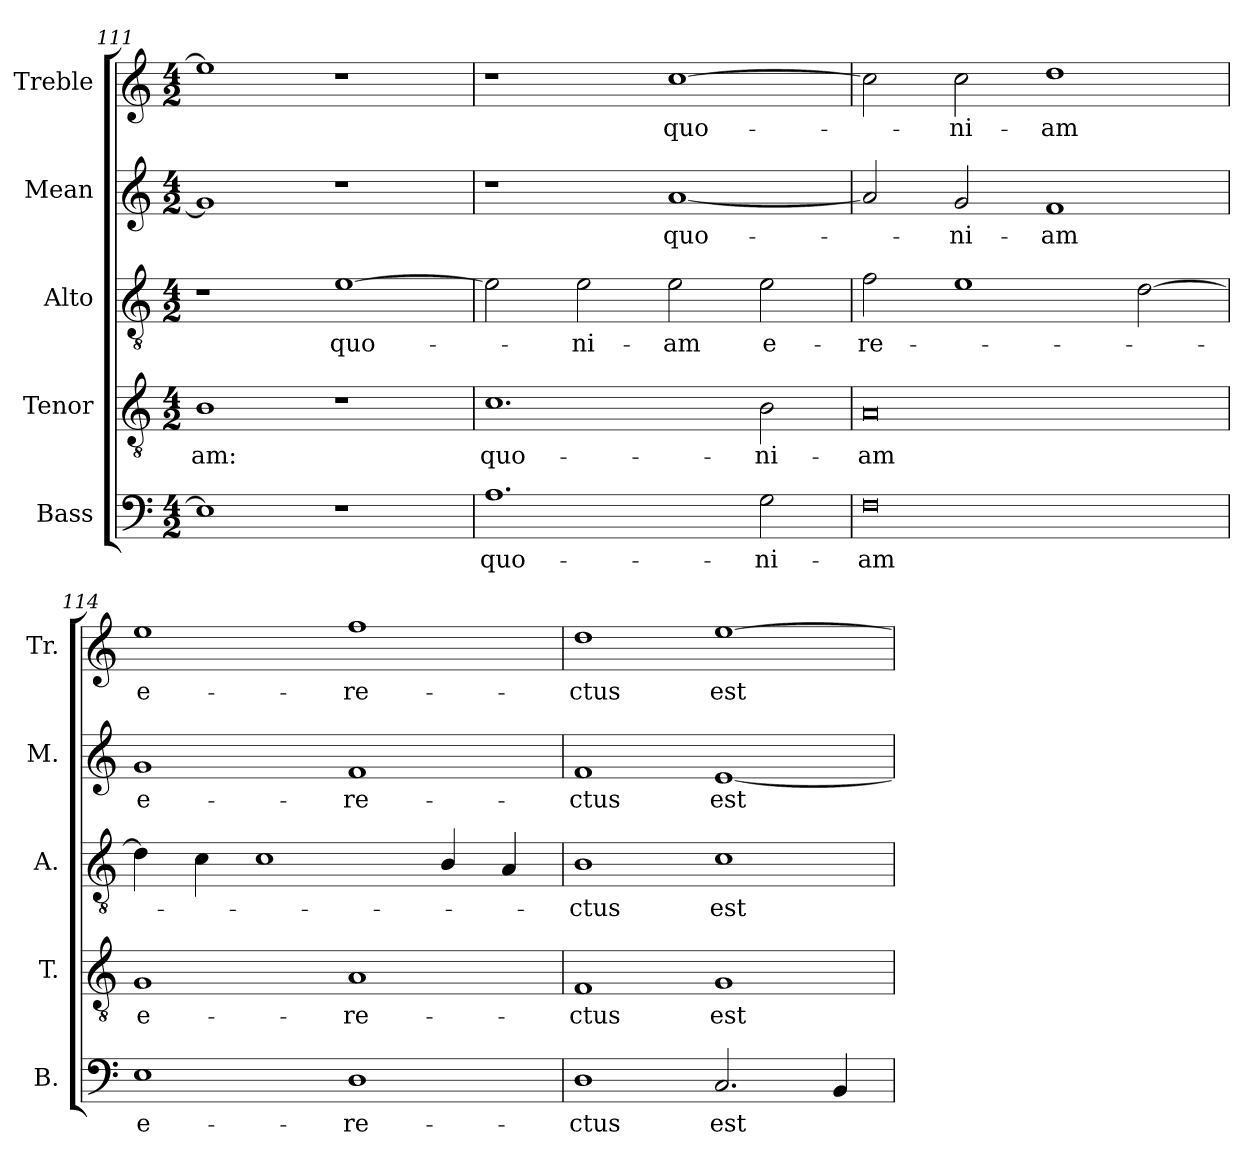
**kern	**text	**kern	**text	**kern	**text	**kern	**text	**kern	**text
*part5	*part5	*part4	*part4	*part3	*part3	*part2	*part2	*part1	*part1
*staff5	*staff5	*staff4	*staff4	*staff3	*staff3	*staff2	*staff2	*staff1	*staff1
*I"Bass	*	*I"Tenor	*	*I"Alto	*	*I"Mean	*	*I"Treble	*
*I'B.	*	*I'T.	*	*I'A.	*	*I'M.	*	*I'Tr.	*
!!LO:LB:g=z
*clefF4	*	*clefGv2	*	*clefGv2	*	*clefG2	*	*clefG2	*
*	*	*ITrd7c12	*	*ITrd7c12	*	*	*	*	*
*k[]	*	*k[]	*	*k[]	*	*k[]	*	*k[]	*
*C:	*	*C:	*	*C:	*	*C:	*	*C:	*
*M4/2	*	*M4/2	*	*M4/2	*	*M4/2	*	*M4/2	*
=111	=111	=111	=111	=111	=111	=111	=111	=111	=111
!	!	!	!LO:LY:b:color=#000000	!	!	!	!	!	!
1Ei]	.	1BBi	-am:	1r	.	1g#i]	.	1eei]	.
!	!	!	!	!	!LO:LY:b:color=#000000	!	!	!	!
1r	.	1r	.	[>1Ei	quo-	1r	.	1r	.
=112	=112	=112	=112	=112	=112	=112	=112	=112	=112
!	!LO:LY:b:color=#000000	!	!	!	!	!	!	!	!
!	!	!	!LO:LY:b:color=#000000	!	!	!	!	!	!
1.Ai	quo-	1.Ci	quo-	2Ei\]	.	1r	.	1r	.
!	!	!	!	!	!LO:LY:b:color=#000000	!	!	!	!
.	.	.	.	2Ei\	-ni-	.	.	.	.
!	!	!	!	!	!LO:LY:b:color=#000000	!	!	!	!
!	!	!	!	!	!	!	!LO:LY:b:color=#000000	!	!
!	!	!	!	!	!	!	!	!	!LO:LY:b:color=#000000
.	.	.	.	2Ei\	-am	[<1ai	quo-	[>1cci	quo-
!	!LO:LY:b:color=#000000	!	!	!	!	!	!	!	!
!	!	!	!LO:LY:b:color=#000000	!	!	!	!	!	!
!	!	!	!	!	!LO:LY:b:color=#000000	!	!	!	!
2Gi\	-ni-	2BBi\	-ni-	2Ei\	e-	.	.	.	.
=113	=113	=113	=113	=113	=113	=113	=113	=113	=113
!	!LO:LY:b:color=#000000	!	!	!	!	!	!	!	!
!	!	!	!LO:LY:b:color=#000000	!	!	!	!	!	!
!	!	!	!	!	!LO:LY:b:color=#000000	!	!	!	!
0Fi	-am	0AAi	-am	2Fi\	-re-	2ai/]	.	2cci\]	.
!	!	!	!	!	!	!	!LO:LY:b:color=#000000	!	!
!	!	!	!	!	!	!	!	!	!LO:LY:b:color=#000000
.	.	.	.	1Ei	.	2gi/	-ni-	2cci\	-ni-
!	!	!	!	!	!	!	!LO:LY:b:color=#000000	!	!
!	!	!	!	!	!	!	!	!	!LO:LY:b:color=#000000
.	.	.	.	.	.	1fi	-am	1ddi	-am
.	.	.	.	[>2Di\	.	.	.	.	.
=114	=114	=114	=114	=114	=114	=114	=114	=114	=114
!	!LO:LY:b:color=#000000	!	!	!	!	!	!	!	!
!	!	!	!LO:LY:b:color=#000000	!	!	!	!	!	!
!	!	!	!	!	!	!	!LO:LY:b:color=#000000	!	!
!	!	!	!	!	!	!	!	!	!LO:LY:b:color=#000000
1Ei	e-	1GGi	e-	4Di\]	.	1gi	e-	1eei	e-
.	.	.	.	4Ci\	.	.	.	.	.
.	.	.	.	1Ci	.	.	.	.	.
!	!LO:LY:b:color=#000000	!	!	!	!	!	!	!	!
!	!	!	!LO:LY:b:color=#000000	!	!	!	!	!	!
!	!	!	!	!	!	!	!LO:LY:b:color=#000000	!	!
!	!	!	!	!	!	!	!	!	!LO:LY:b:color=#000000
1Di	-re-	1AAi	-re-	.	.	1fi	-re-	1ffi	-re-
.	.	.	.	4BBi/	.	.	.	.	.
.	.	.	.	4AAi/	.	.	.	.	.
=115	=115	=115	=115	=115	=115	=115	=115	=115	=115
!	!LO:LY:b:color=#000000	!	!	!	!	!	!	!	!
!	!	!	!LO:LY:b:color=#000000	!	!	!	!	!	!
!	!	!	!	!	!LO:LY:b:color=#000000	!	!	!	!
!	!	!	!	!	!	!	!LO:LY:b:color=#000000	!	!
!	!	!	!	!	!	!	!	!	!LO:LY:b:color=#000000
1Di	-ctus	1FFi	-ctus	1BBi	-ctus	1fi	-ctus	1ddi	-ctus
!	!LO:LY:b:color=#000000	!	!	!	!	!	!	!	!
!	!	!	!LO:LY:b:color=#000000	!	!	!	!	!	!
!	!	!	!	!	!LO:LY:b:color=#000000	!	!	!	!
!	!	!	!	!	!	!	!LO:LY:b:color=#000000	!	!
!	!	!	!	!	!	!	!	!	!LO:LY:b:color=#000000
2.Ci/	est	1GGi	est	1Ci	est	[<1ei	est	[>1eei	est
4BBi/	.	.	.	.	.	.	.	.	.
=	=	=	=	=	=	=	=	=	=
*-	*-	*-	*-	*-	*-	*-	*-	*-	*-
